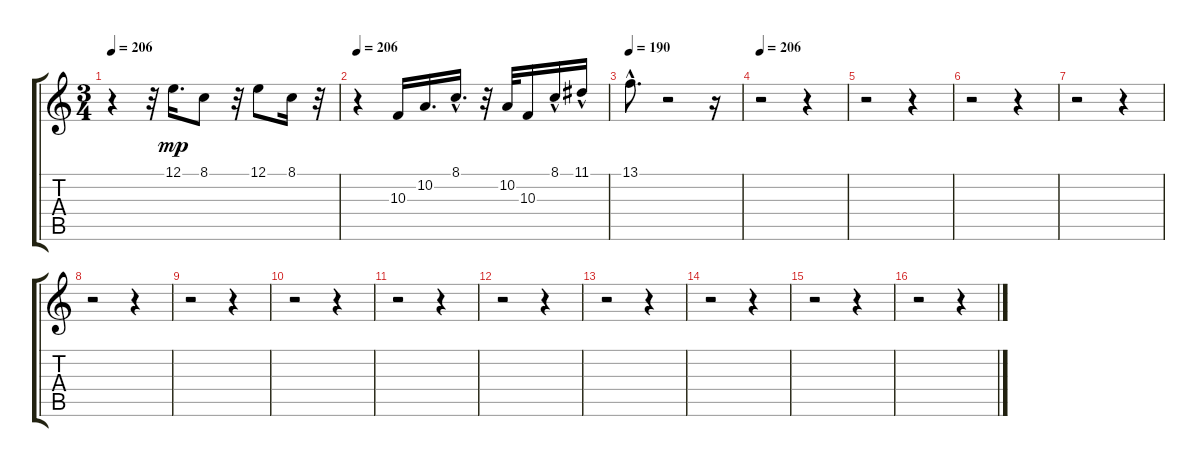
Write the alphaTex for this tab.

\track "" {instrument electricpiano1}
\staff {score tabs}
\tuning (E4 B3 G3 D3 A2 E2) {hide}
\ts (3 4)
\tempo 206
\clef g2
\ks c
r.4{dy mp} r.32 12.1.16{d} 8.1.8 r.32 12.1.8 8.1.16 r.32 |
\tempo 206
r.4 10.3.16 10.2.16{d} 8.1{hac}.16{d} r.32 10.2.32 10.3.16 8.1{hac}.16 11.1{hac}.16 |
\tempo 190
13.1{hac}.8{d} r.2 r.16 |
\tempo 206
r.2 r.4 |
r.2 r.4 |
r.2 r.4 |
r.2 r.4 |
r.2 r.4 |
r.2 r.4 |
r.2 r.4 |
r.2 r.4 |
r.2 r.4 |
r.2 r.4 |
r.2 r.4 |
r.2 r.4 |
r.2 r.4
